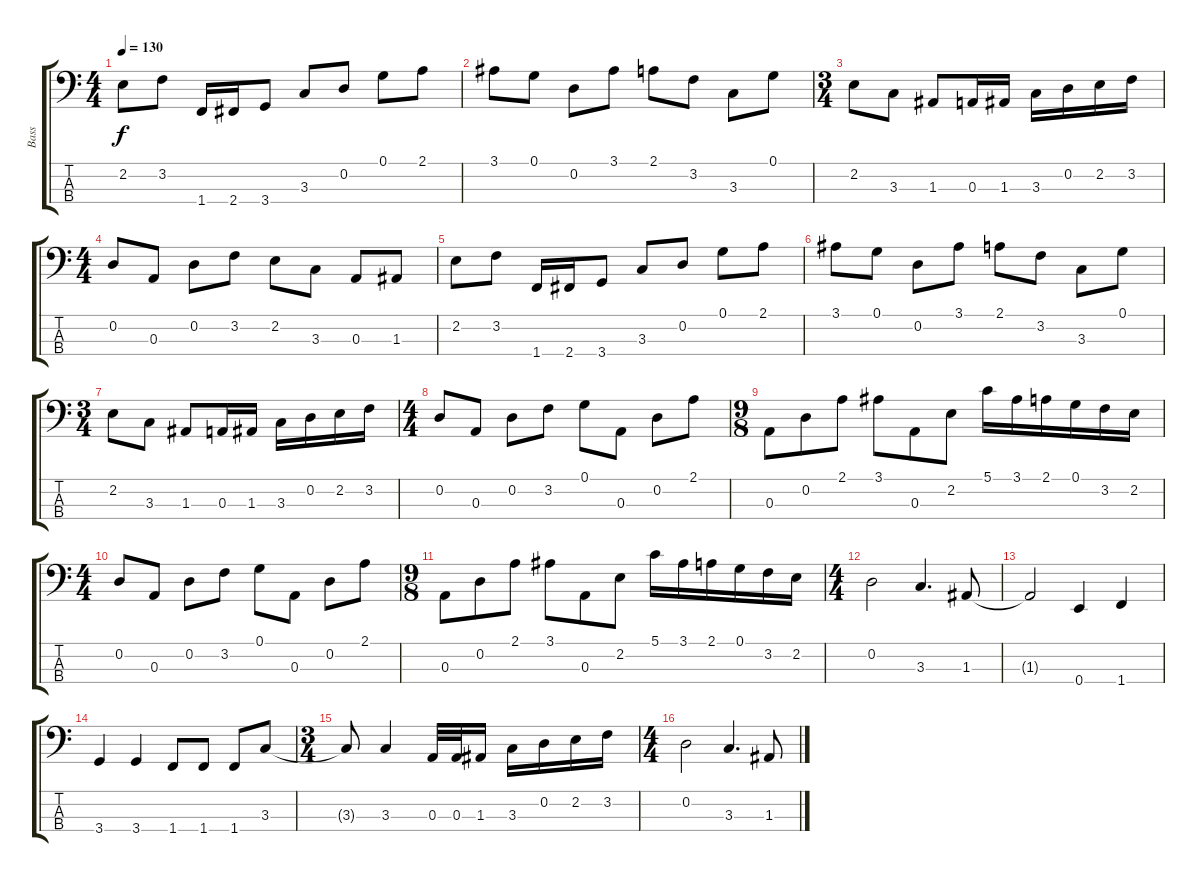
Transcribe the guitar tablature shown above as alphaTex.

\track ("Bass" "Bass") {instrument electricbassfinger}
\staff {score tabs}
\tuning (G2 D2 A1 E1) {hide}
\ts (4 4)
\tempo 130
\clef f4
\ks c
2.2.8{dy f} 3.2.8 1.4.16 2.4.16 3.4.8 3.3.8 0.2.8 0.1.8 2.1.8 |
3.1.8 0.1.8 0.2.8 3.1.8 2.1.8 3.2.8 3.3.8 0.1.8 |
\ts (3 4)
2.2.8 3.3.8 1.3.8 0.3.16 1.3.16 3.3.16 0.2.16 2.2.16 3.2.16 |
\ts (4 4)
0.2.8 0.3.8 0.2.8 3.2.8 2.2.8 3.3.8 0.3.8 1.3.8 |
2.2.8 3.2.8 1.4.16 2.4.16 3.4.8 3.3.8 0.2.8 0.1.8 2.1.8 |
3.1.8 0.1.8 0.2.8 3.1.8 2.1.8 3.2.8 3.3.8 0.1.8 |
\ts (3 4)
2.2.8 3.3.8 1.3.8 0.3.16 1.3.16 3.3.16 0.2.16 2.2.16 3.2.16 |
\ts (4 4)
0.2.8 0.3.8 0.2.8 3.2.8 0.1.8 0.3.8 0.2.8 2.1.8 |
\ts (9 8)
0.3.8 0.2.8 2.1.8 3.1.8 0.3.8 2.2.8 5.1.16 3.1.16 2.1.16 0.1.16 3.2.16 2.2.16 |
\ts (4 4)
0.2.8 0.3.8 0.2.8 3.2.8 0.1.8 0.3.8 0.2.8 2.1.8 |
\ts (9 8)
0.3.8 0.2.8 2.1.8 3.1.8 0.3.8 2.2.8 5.1.16 3.1.16 2.1.16 0.1.16 3.2.16 2.2.16 |
\ts (4 4)
0.2.2 3.3.4{d} 1.3.8 |
1.3{t}.2 0.4.4 1.4.4 |
3.4.4 3.4.4 1.4.8 1.4.8 1.4.8 3.3.8 |
\ts (3 4)
3.3{t}.8 3.3.4 0.3.32 0.3.32 1.3.16 3.3.16 0.2.16 2.2.16 3.2.16 |
\ts (4 4)
0.2.2 3.3.4{d} 1.3.8
